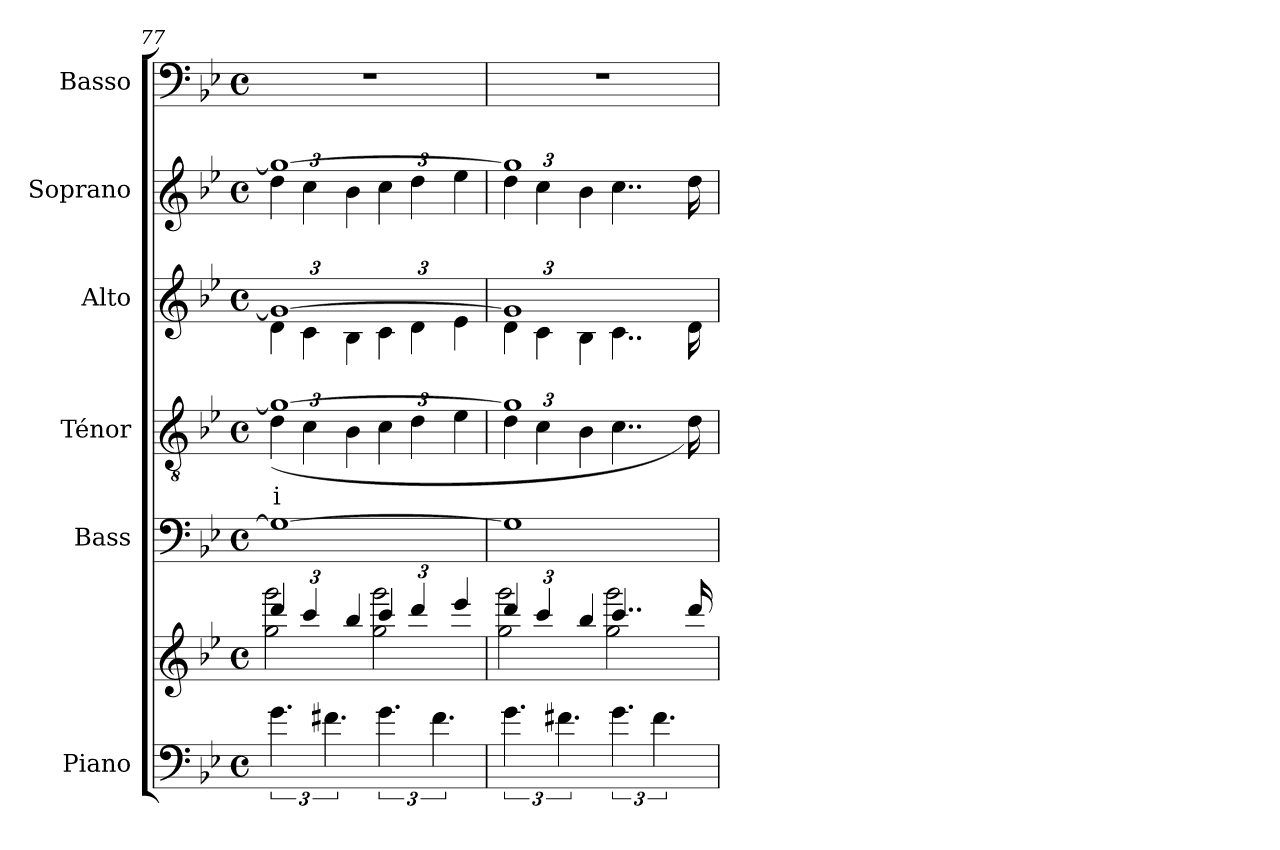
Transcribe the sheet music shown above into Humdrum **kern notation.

**kern	**kern	**kern	**kern	**text	**kern	**text	**kern	**text	**kern
*part6	*part6	*part5	*part4	*part4	*part3	*part3	*part2	*part2	*part1
*staff7	*staff6	*staff5	*staff4	*staff4	*staff3	*staff3	*staff2	*staff2	*staff1
*I"Piano	*	*I"Bass	*I"Ténor	*	*I"Alto	*	*I"Soprano	*	*I"Basso
*I'Pno.	*	*I'B.	*I'T.	*	*I'A.	*	*I'S.	*	*I'B
*clefF4	*clefG2	*clefF4	*clefGv2	*	*clefG2	*	*clefG2	*	*clefF4
*k[b-e-]	*k[b-e-]	*k[b-e-]	*k[b-e-]	*	*k[b-e-]	*	*k[b-e-]	*	*k[b-e-]
*M4/4	*M4/4	*M4/4	*M4/4	*	*M4/4	*	*M4/4	*	*M4/4
*met(c)	*met(c)	*met(c)	*met(c)	*	*met(c)	*	*met(c)	*	*met(c)
*	*Xbrackettup	*	*	*	*	*	*	*	*
=77	=77	=77	=77	=77	=77	=77	=77	=77	=77
*	*^	*	*	*	*	*	*	*	*
!	!	!	!	!	!LO:LY:a	!	!	!	!	!
*	*	*	*	*^	*	*	*	*	*	*
*	*	*	*	*	*Xbrackettup	*	*	*	*	*	*
!	!	!	!	!	!	!LO:LY:b	!	!LO:LY:a	!	!	!
*	*	*	*	*	*	*	*^	*	*	*	*
*	*	*	*	*	*	*	*	*Xbrackettup	*	*	*	*
!	!	!	!	!	!	!	!	!	!	!	!LO:LY:a	!
*	*	*	*	*	*	*	*	*	*	*^	*	*
*	*	*	*	*	*	*	*	*	*	*	*Xbrackettup	*	*
6.g\	6ddd/	2gg\ 2ggg\	1G_	1g_	(<6d\	i-	1g_	6d\	---	1gg_	6dd\	---	1r
.	6ccc/	.	.	.	6c\	.	.	6c\	.	.	6cc\	.	.
6.f#X\	.	.	.	.	.	.	.	.	.	.	.	.	.
.	6bb-/	.	.	.	6B-\	.	.	6B-\	.	.	6b-\	.	.
6.g\	6ccc/	2gg\ 2ggg\	.	.	6c\	.	.	6c\	.	.	6cc\	.	.
.	6ddd/	.	.	.	6d\	.	.	6d\	.	.	6dd\	.	.
6.f#\	.	.	.	.	.	.	.	.	.	.	.	.	.
.	6eee-/	.	.	.	6e-\	.	.	6e-\	.	.	6ee-\	.	.
=78	=78	=78	=78	=78	=78	=78	=78	=78	=78	=78	=78	=78	=78
!	!	!	!	!	!	!LO:LY:a	!	!	!LO:LY:a	!	!	!LO:LY:a	!
6.g\	6ddd/	2gg\ 2ggg\	1G]	1g]	6d\	---	1g]	6d\	--	1gg]	6dd\	--	1r
.	6ccc/	.	.	.	6c\	.	.	6c\	.	.	6cc\	.	.
6.f#X\	.	.	.	.	.	.	.	.	.	.	.	.	.
.	6bb-/	.	.	.	6B-\	.	.	6B-\	.	.	6b-\	.	.
6.g\	4..ccc/	2gg\ 2ggg\	.	.	4..c\	.	.	4..c\	.	.	4..cc\	.	.
6.f#\	.	.	.	.	.	.	.	.	.	.	.	.	.
.	16ddd/	.	.	.	16d\)	.	.	16d\	.	.	16dd\	.	.
*	*	*	*	*v	*v	*	*	*	*	*v	*v	*	*
*	*v	*v	*	*	*	*v	*v	*	*	*	*
=	=	=	=	=	=	=	=	=	=
*-	*-	*-	*-	*-	*-	*-	*-	*-	*-
